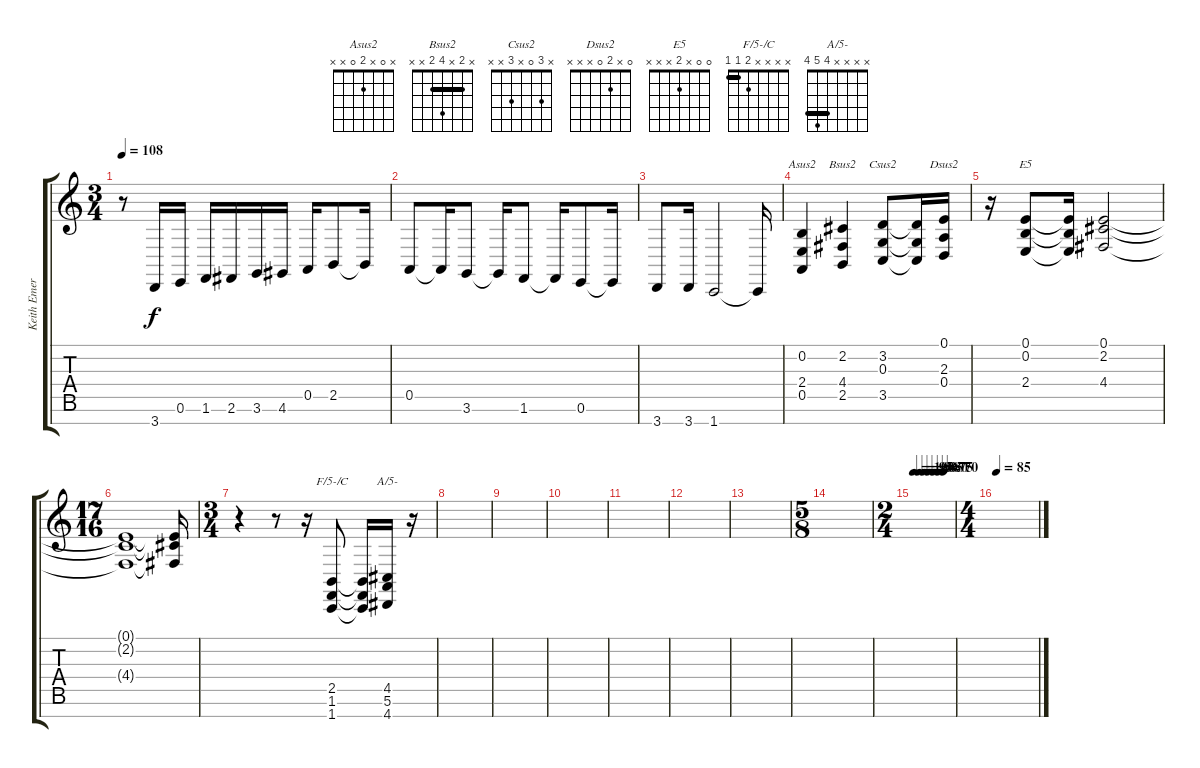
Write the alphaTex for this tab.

\track ("Keith Emerson (LH)" "Keith Emer") {instrument percussiveorgan}
\staff {score tabs}
\tuning (E4 B3 G3 D3 A2 E2 B1) {hide}
\chord ("Asus2" x 0 x 2 0 x x)
\chord ("Bsus2" x 2 x 4 2 x x) {barre 2}
\chord ("Csus2" x 3 0 x 3 x x)
\chord ("Dsus2" 0 x 2 0 x x x)
\chord ("E5" 0 0 x 2 x x x)
\chord ("F/5-/C" x x x x 2 1 1) {barre 1}
\chord ("A/5-" x x x x 4 5 4) {barre 4}
\ts (3 4)
\tempo 108
\clef g2
\ks c
r.8{dy f instrument percussiveorgan} 3.7.16 0.6.16 1.6.16 2.6.16 3.6.16 4.6.16 0.5.16 2.5.8 2.5{t}.16 |
0.5.8 0.5{t}.16 3.6.8 3.6{t}.16 1.6.8 1.6{t}.16 0.6.8 0.6{t}.16 |
3.7.8 3.7.16 1.7.2 1.7{t}.16 |
(0.2 2.4 0.5).4{ch "Asus2"} (2.2 4.4 2.5).4{ch "Bsus2"} (3.2 0.3 3.5).8{ch "Csus2"} (3.2{t} 0.3{t} 3.5{t}).16 (0.1 2.3 0.4).16{ch "Dsus2"} |
r.16 (0.1 0.2 2.4).8{ch "E5"} (0.1{t} 0.2{t} 2.4{t}).16 (0.1 2.2 4.4).2 |
\ts (17 16)
(0.1{t} 2.2{t} 4.4{t}).1 (0.1{t} 2.2{t} 4.4{t}).16 |
\ts (3 4)
r.4 r.8 r.16 (2.5 1.6 1.7).8{ch "F/5-/C"} (2.5{t} 1.6{t} 1.7{t}).16 (4.5 5.6 4.7).16{ch "A/5-"} r.16 |
|
|
|
|
|
|
\ts (5 8)
|
\ts (2 4)
\tempo 100
\tempo (95 0.125)
\tempo (90 0.25)
\tempo (85 0.375)
\tempo (80 0.5)
\tempo (75 0.625)
\tempo (70 0.75)
|
\ts (4 4)
\tempo 85
